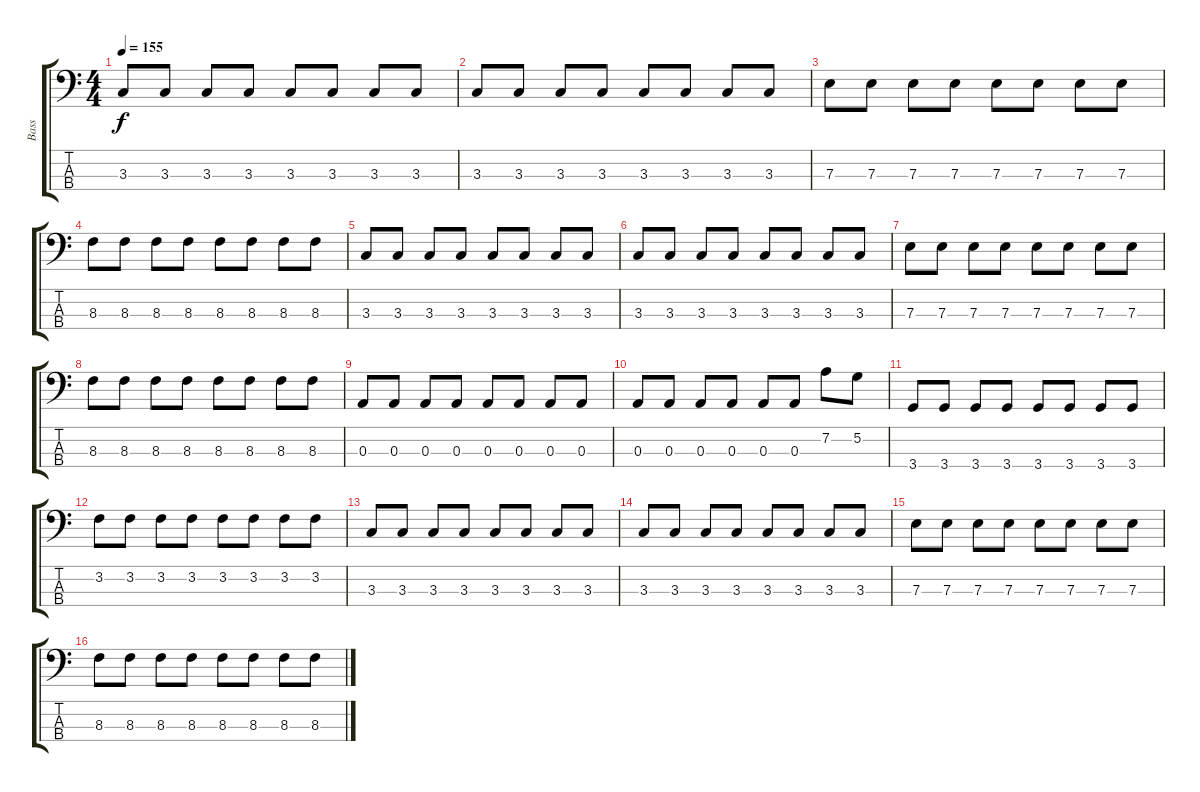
\track ("Bass" "Bass") {instrument electricbassfinger}
\staff {score tabs}
\tuning (G2 D2 A1 E1) {hide}
\ts (4 4)
\tempo 155
\clef f4
\ks c
3.3.8{dy f} 3.3.8 3.3.8 3.3.8 3.3.8 3.3.8 3.3.8 3.3.8 |
3.3.8 3.3.8 3.3.8 3.3.8 3.3.8 3.3.8 3.3.8 3.3.8 |
7.3.8 7.3.8 7.3.8 7.3.8 7.3.8 7.3.8 7.3.8 7.3.8 |
8.3.8 8.3.8 8.3.8 8.3.8 8.3.8 8.3.8 8.3.8 8.3.8 |
3.3.8 3.3.8 3.3.8 3.3.8 3.3.8 3.3.8 3.3.8 3.3.8 |
3.3.8 3.3.8 3.3.8 3.3.8 3.3.8 3.3.8 3.3.8 3.3.8 |
7.3.8 7.3.8 7.3.8 7.3.8 7.3.8 7.3.8 7.3.8 7.3.8 |
8.3.8 8.3.8 8.3.8 8.3.8 8.3.8 8.3.8 8.3.8 8.3.8 |
0.3.8 0.3.8 0.3.8 0.3.8 0.3.8 0.3.8 0.3.8 0.3.8 |
0.3.8 0.3.8 0.3.8 0.3.8 0.3.8 0.3.8 7.2.8 5.2.8 |
3.4.8 3.4.8 3.4.8 3.4.8 3.4.8 3.4.8 3.4.8 3.4.8 |
3.2.8 3.2.8 3.2.8 3.2.8 3.2.8 3.2.8 3.2.8 3.2.8 |
3.3.8 3.3.8 3.3.8 3.3.8 3.3.8 3.3.8 3.3.8 3.3.8 |
3.3.8 3.3.8 3.3.8 3.3.8 3.3.8 3.3.8 3.3.8 3.3.8 |
7.3.8 7.3.8 7.3.8 7.3.8 7.3.8 7.3.8 7.3.8 7.3.8 |
8.3.8 8.3.8 8.3.8 8.3.8 8.3.8 8.3.8 8.3.8 8.3.8
